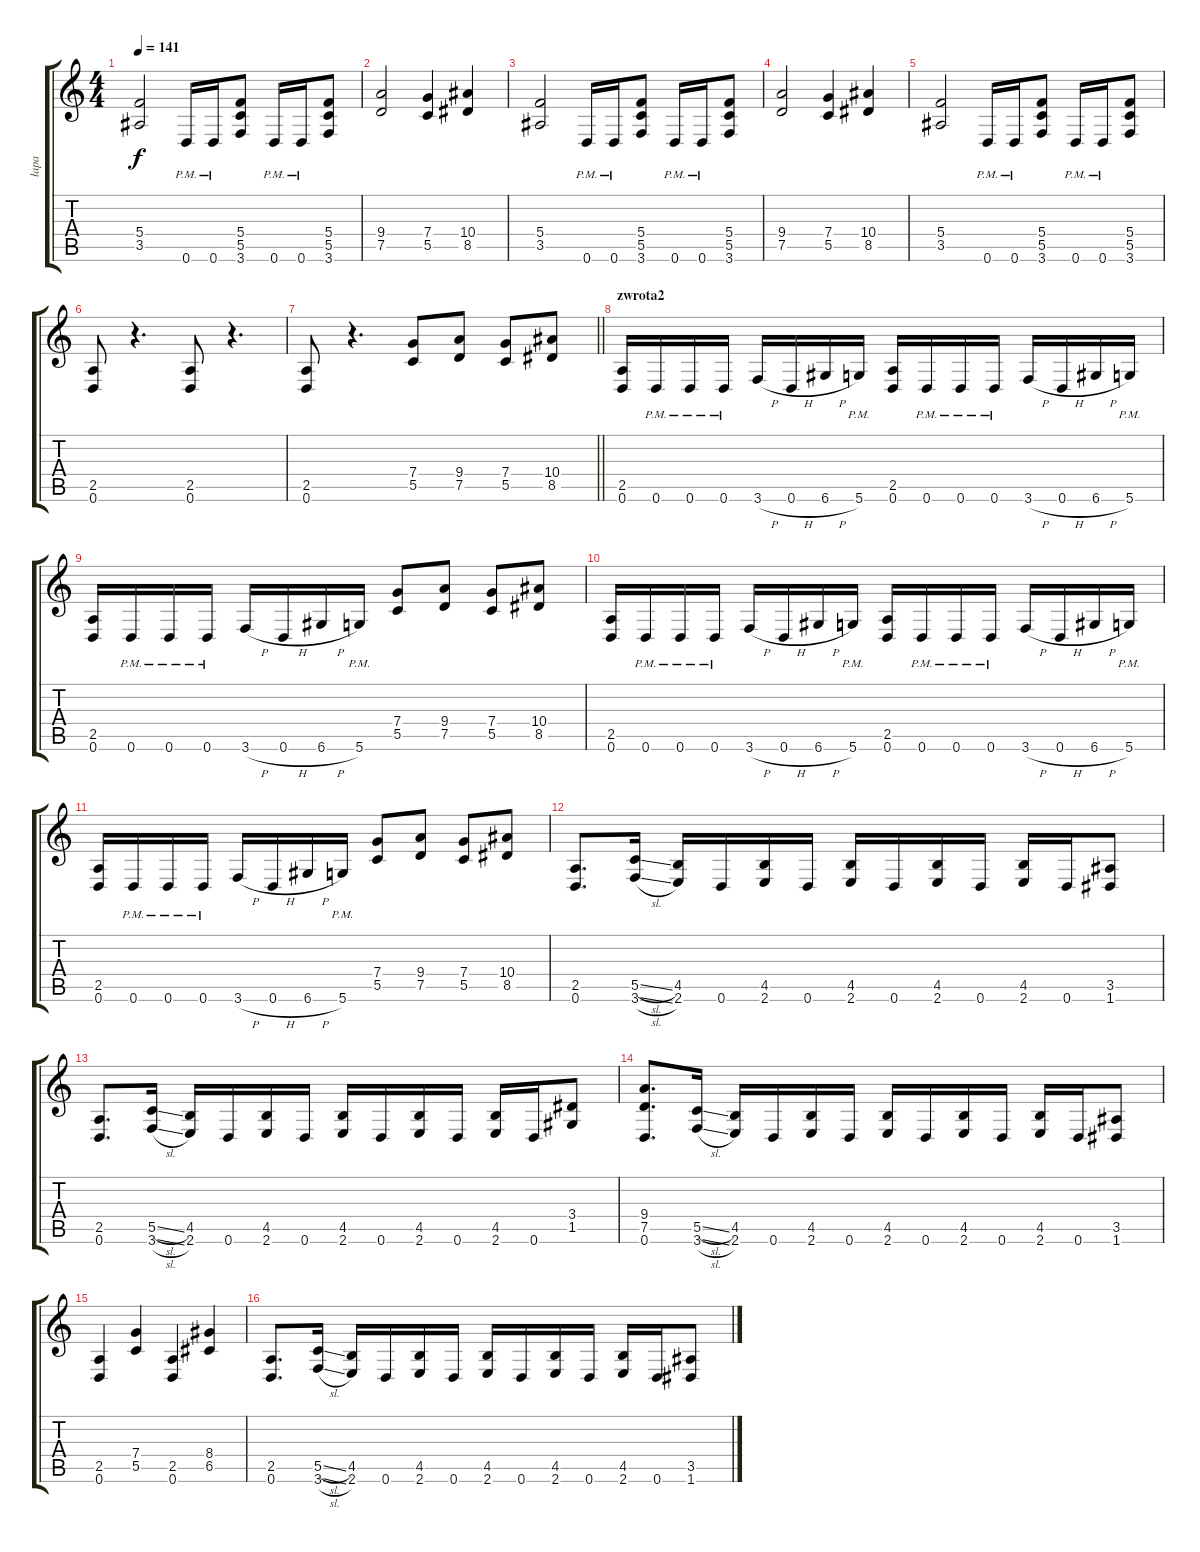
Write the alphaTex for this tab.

\track ("łapa" "łapa") {instrument distortionguitar}
\staff {score tabs}
\tuning (D4 A3 F3 C3 G2 D2) {hide}
\ts (4 4)
\tempo 141
\clef g2
\ks c
(5.4 3.5).2{dy f} 0.6{pm}.16 0.6{pm}.16 (5.4 5.5 3.6).8 0.6{pm}.16 0.6{pm}.16 (5.4 5.5 3.6).8 |
(9.4 7.5).2 (7.4 5.5).4 (10.4 8.5).4 |
(5.4 3.5).2 0.6{pm}.16 0.6{pm}.16 (5.4 5.5 3.6).8 0.6{pm}.16 0.6{pm}.16 (5.4 5.5 3.6).8 |
(9.4 7.5).2 (7.4 5.5).4 (10.4 8.5).4 |
(5.4 3.5).2 0.6{pm}.16 0.6{pm}.16 (5.4 5.5 3.6).8 0.6{pm}.16 0.6{pm}.16 (5.4 5.5 3.6).8 |
(2.5 0.6).8 r.4{d} (2.5 0.6).8 r.4{d} |
\barLineRight lightlight
(2.5 0.6).8 r.4{d} (7.4 5.5).8 (9.4 7.5).8 (7.4 5.5).8 (10.4 8.5).8 |
\section ("" "zwrota2")
(2.5 0.6).16 0.6{pm}.16 0.6{pm}.16 0.6{pm}.16 3.6{h}.16 0.6{h}.16 6.6{h}.16 5.6{pm}.16 (2.5 0.6).16 0.6{pm}.16 0.6{pm}.16 0.6{pm}.16 3.6{h}.16 0.6{h}.16 6.6{h}.16 5.6{pm}.16 |
(2.5 0.6).16 0.6{pm}.16 0.6{pm}.16 0.6{pm}.16 3.6{h}.16 0.6{h}.16 6.6{h}.16 5.6{pm}.16 (7.4 5.5).8 (9.4 7.5).8 (7.4 5.5).8 (10.4 8.5).8 |
(2.5 0.6).16 0.6{pm}.16 0.6{pm}.16 0.6{pm}.16 3.6{h}.16 0.6{h}.16 6.6{h}.16 5.6{pm}.16 (2.5 0.6).16 0.6{pm}.16 0.6{pm}.16 0.6{pm}.16 3.6{h}.16 0.6{h}.16 6.6{h}.16 5.6{pm}.16 |
(2.5 0.6).16 0.6{pm}.16 0.6{pm}.16 0.6{pm}.16 3.6{h}.16 0.6{h}.16 6.6{h}.16 5.6{pm}.16 (7.4 5.5).8 (9.4 7.5).8 (7.4 5.5).8 (10.4 8.5).8 |
(2.5 0.6).8{d} (5.5{sl} 3.6{sl}).16 (4.5 2.6).16 0.6.16 (4.5 2.6).16 0.6.16 (4.5 2.6).16 0.6.16 (4.5 2.6).16 0.6.16 (4.5 2.6).16 0.6.16 (3.5 1.6).8 |
(2.5 0.6).8{d} (5.5{sl} 3.6{sl}).16 (4.5 2.6).16 0.6.16 (4.5 2.6).16 0.6.16 (4.5 2.6).16 0.6.16 (4.5 2.6).16 0.6.16 (4.5 2.6).16 0.6.16 (3.4 1.5).8 |
(9.4 7.5 0.6).8{d} (5.5{sl} 3.6{sl}).16 (4.5 2.6).16 0.6.16 (4.5 2.6).16 0.6.16 (4.5 2.6).16 0.6.16 (4.5 2.6).16 0.6.16 (4.5 2.6).16 0.6.16 (3.5 1.6).8 |
(2.5 0.6).4 (7.4 5.5).4 (2.5 0.6).4 (8.4 6.5).4 |
(2.5 0.6).8{d} (5.5{sl} 3.6{sl}).16 (4.5 2.6).16 0.6.16 (4.5 2.6).16 0.6.16 (4.5 2.6).16 0.6.16 (4.5 2.6).16 0.6.16 (4.5 2.6).16 0.6.16 (3.5 1.6).8
